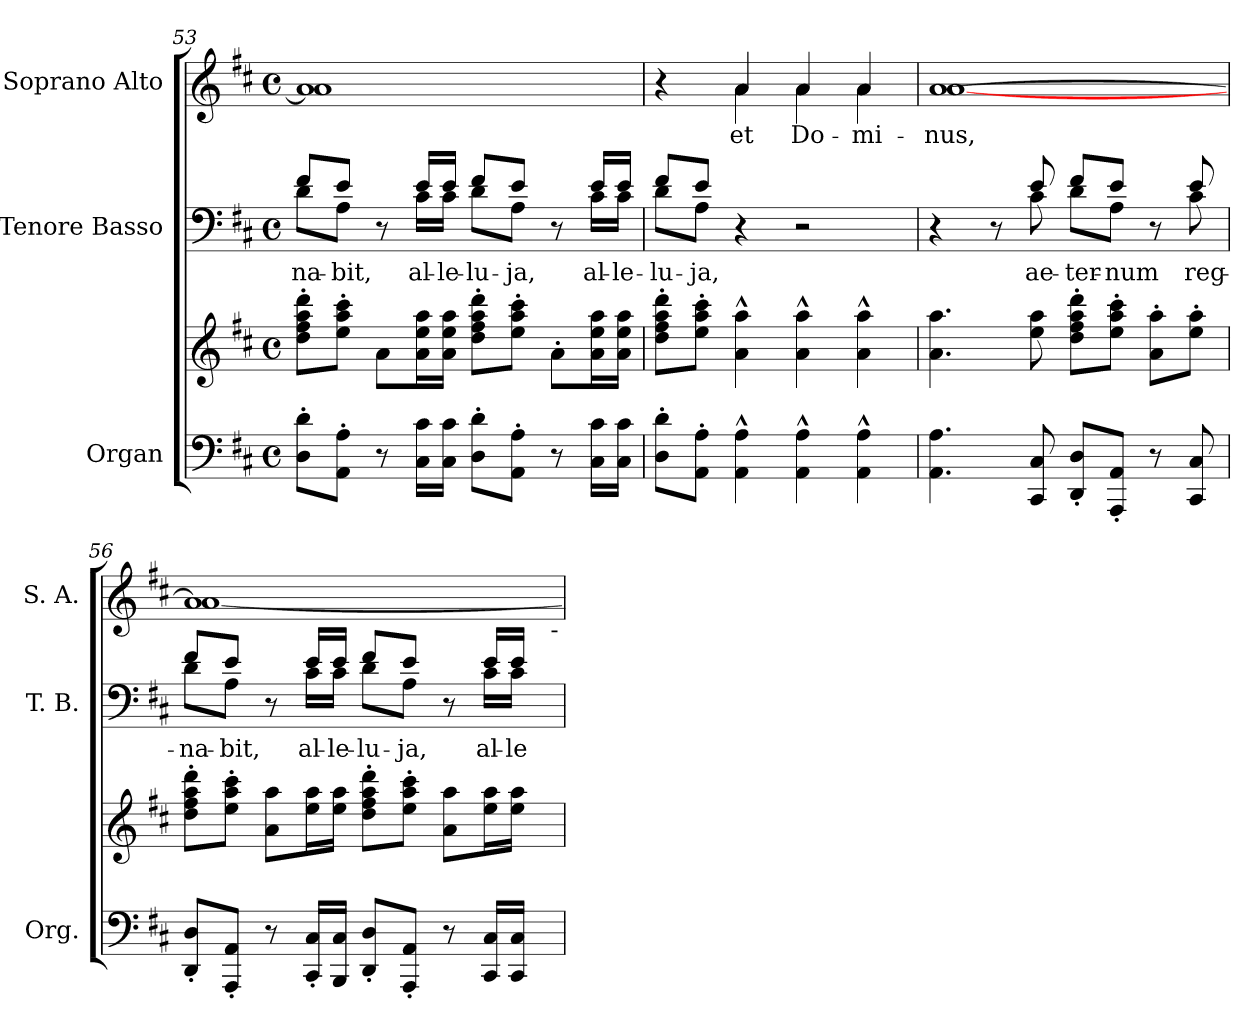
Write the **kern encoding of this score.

**kern	**kern	**kern	**text	**kern	**text
*part3	*part3	*part2	*part2	*part1	*part1
*staff4	*staff3	*staff2	*staff2	*staff1	*staff1
*I"Organ	*	*I"Tenore Basso	*	*I"Soprano Alto	*
*I'Org.	*	*I'T. B.	*	*I'S. A.	*
*clefF4	*clefG2	*clefF4	*	*clefG2	*
*k[f#c#]	*k[f#c#]	*k[f#c#]	*	*k[f#c#]	*
*D:	*D:	*D:	*	*D:	*
*M4/4	*M4/4	*M4/4	*	*M4/4	*
*met(c)	*met(c)	*met(c)	*	*met(c)	*
=53	=53	=53	=53	=53	=53
!	!	!	!LO:LY:a:color=#000000	!	!
*	*	*^	*	*^	*
8Di'\ 8di'\L	8ddi'\ 8ff#i'\ 8aai'\ 8dddi'\L	8f#i/L	8di\L	-na-	1ai]	1ai	.
!	!	!	!	!LO:LY:a:color=#000000	!	!	!
8AAi'\ 8Ai'\J	8eei'\ 8aai'\ 8ccc#i'\J	8ei/J	8Ai\J	-bit,	.	.	.
8r	8ai\L	8r	8ryy	.	.	.	.
!	!	!	!	!LO:LY:a:color=#000000	!	!	!
16C#i\ 16c#i\LL	16ai\ 16eei\ 16aai\L	16ei/LL	16c#i\LL	al-	.	.	.
!	!	!	!	!LO:LY:a:color=#000000	!	!	!
16C#i\ 16c#i\JJ	16ai\ 16eei\ 16aai\JJ	16ei/JJ	16c#i\JJ	-le-	.	.	.
!	!	!	!	!LO:LY:a:color=#000000	!	!	!
8Di'\ 8di'\L	8ddi'\ 8ff#i'\ 8aai'\ 8dddi'\L	8f#i/L	8di\L	-lu-	.	.	.
!	!	!	!	!LO:LY:a:color=#000000	!	!	!
8AAi'\ 8Ai'\J	8eei'\ 8aai'\ 8ccc#i'\J	8ei/J	8Ai\J	-ja,	.	.	.
8r	8a'i\L	8r	8ryy	.	.	.	.
!	!	!	!	!LO:LY:a:color=#000000	!	!	!
16C#i\ 16c#i\LL	16ai\ 16eei\ 16aai\L	16ei/LL	16c#i\LL	al-	.	.	.
!	!	!	!	!LO:LY:a:color=#000000	!	!	!
16C#i\ 16c#i\JJ	16ai\ 16eei\ 16aai\JJ	16ei/JJ	16c#i\JJ	-le-	.	.	.
=54	=54	=54	=54	=54	=54	=54	=54
!	!	!	!	!LO:LY:a:color=#000000	!	!	!
8Di'\ 8di'\L	8ddi'\ 8ff#i'\ 8aai'\ 8dddi'\L	8f#i/L	8di\L	-lu-	4r	4ryy	.
!	!	!	!	!LO:LY:a:color=#000000	!	!	!
8AAi'\ 8Ai'\J	8eei'\ 8aai'\ 8ccc#i'\J	8ei/J	8Ai\J	-ja,	.	.	.
!	!	!	!	!	!	!	!LO:LY:b:color=#000000
4AAi\^^ 4Ai^^	4ai\^^ 4aai^^	4r	4ryy	.	4ai/	4ai\	et
!	!	!	!	!	!	!	!LO:LY:b:color=#000000
4AAi\^^ 4Ai^^	4ai\^^ 4aai^^	2r	2ryy	.	4ai/	4ai\	Do-
!	!	!	!	!	!	!	!LO:LY:b:color=#000000
4AAi\^^ 4Ai^^	4ai\^^ 4aai^^	.	.	.	4ai/	4ai\	-mi-
=55	=55	=55	=55	=55	=55	=55	=55
!	!	!	!	!	!	!	!LO:LY:b:color=#000000
4.AAi\ 4.Ai	4.ai\ 4.aai	4r	4ryy	.	[>1ai	[<1ai	-nus,
.	.	8r	8ryy	.	.	.	.
!	!	!	!	!LO:LY:a:color=#000000	!	!	!
8CC#i/ 8C#i	8eei\ 8aai	8ei/	8c#i\	ae-	.	.	.
!	!	!	!	!LO:LY:a:color=#000000	!	!	!
8DDi'/ 8Di'/L	8ddi'\ 8ff#i'\ 8aai'\ 8dddi'\L	8f#i/L	8di\L	-ter-	.	.	.
!	!	!	!	!LO:LY:a:color=#000000	!	!	!
8AAAi'/ 8AAi'/J	8eei'\ 8aai'\ 8ccc#i'\J	8ei/J	8Ai\J	-num	.	.	.
8r	8ai'\ 8aai'\L	8r	8ryy	.	.	.	.
!	!	!	!	!LO:LY:a:color=#000000	!	!	!
8CC#i/ 8C#i	8eei'\ 8aai'\J	8ei/	8c#i\	reg-	.	.	.
*	*	*	*	*	*v	*v	*
=56	=56	=56	=56	=56	=56	=56
!	!	!	!	!LO:LY:a:color=#000000	!	!
*	*	*	*	*	*^	*
*	*	*	*	*	*	*^	*
8DDi'/ 8Di'/L	8ddi'\ 8ff#i'\ 8aai'\ 8dddi'\L	8f#i/L	8di\L	-na-	1ai]	[<1ai	2ryy	.
!	!	!	!	!LO:LY:a:color=#000000	!	!	!	!
8AAAi'/ 8AAi'/J	8eei'\ 8aai'\ 8ccc#i'\J	8ei/J	8Ai\J	-bit,	.	.	.	.
8r	8ai\ 8aai\L	8r	8ryy	.	.	.	.	.
!	!	!	!	!LO:LY:a:color=#000000	!	!	!	!
16CC#i'/ 16C#i'/LL	16eei\ 16aai\L	16ei/LL	16c#i\LL	al-	.	.	.	.
!	!	!	!	!LO:LY:a:color=#000000	!	!	!	!
16BBBi/ 16C#i/JJ	16eei\ 16aai\JJ	16ei/JJ	16c#i\JJ	-le-	.	.	.	.
!	!	!	!	!LO:LY:a:color=#000000	!	!	!	!
8DDi'/ 8Di'/L	8ddi'\ 8ff#i'\ 8aai'\ 8dddi'\L	8f#i/L	8di\L	-lu-	.	.	4ryy	.
!	!	!	!	!LO:LY:a:color=#000000	!	!	!	!
8AAAi'/ 8AAi'/J	8eei'\ 8aai'\ 8ccc#i'\J	8ei/J	8Ai\J	-ja,	.	.	.	.
8r	8ai\ 8aai\L	8r	8ryy	.	.	.	8ryy	.
!	!	!	!	!LO:LY:a:color=#000000	!	!	!	!
16CC#i/ 16C#i/LL	16eei\ 16aai\L	16ei/LL	16c#i\LL	al-	.	.	16ryy	.
!	!	!	!	!LO:LY:a:color=#000000	!	!	!	!
16CC#i/ 16C#i/JJ	16eei\ 16aai\JJ	16ei/JJ	16c#i\JJ	-le-	.	.	32ryy	.
.	.	.	.	.	.	.	64ryy	.
.	.	.	.	.	.	.	128...ryy	.
!	!	!	!	!	!	!	!LO:TX:b:t=-	!
.	.	.	.	.	.	.	1024ryy	.
*	*	*v	*v	*	*	*	*	*
*	*	*	*	*v	*v	*v	*
=	=	=	=	=	=
*-	*-	*-	*-	*-	*-
